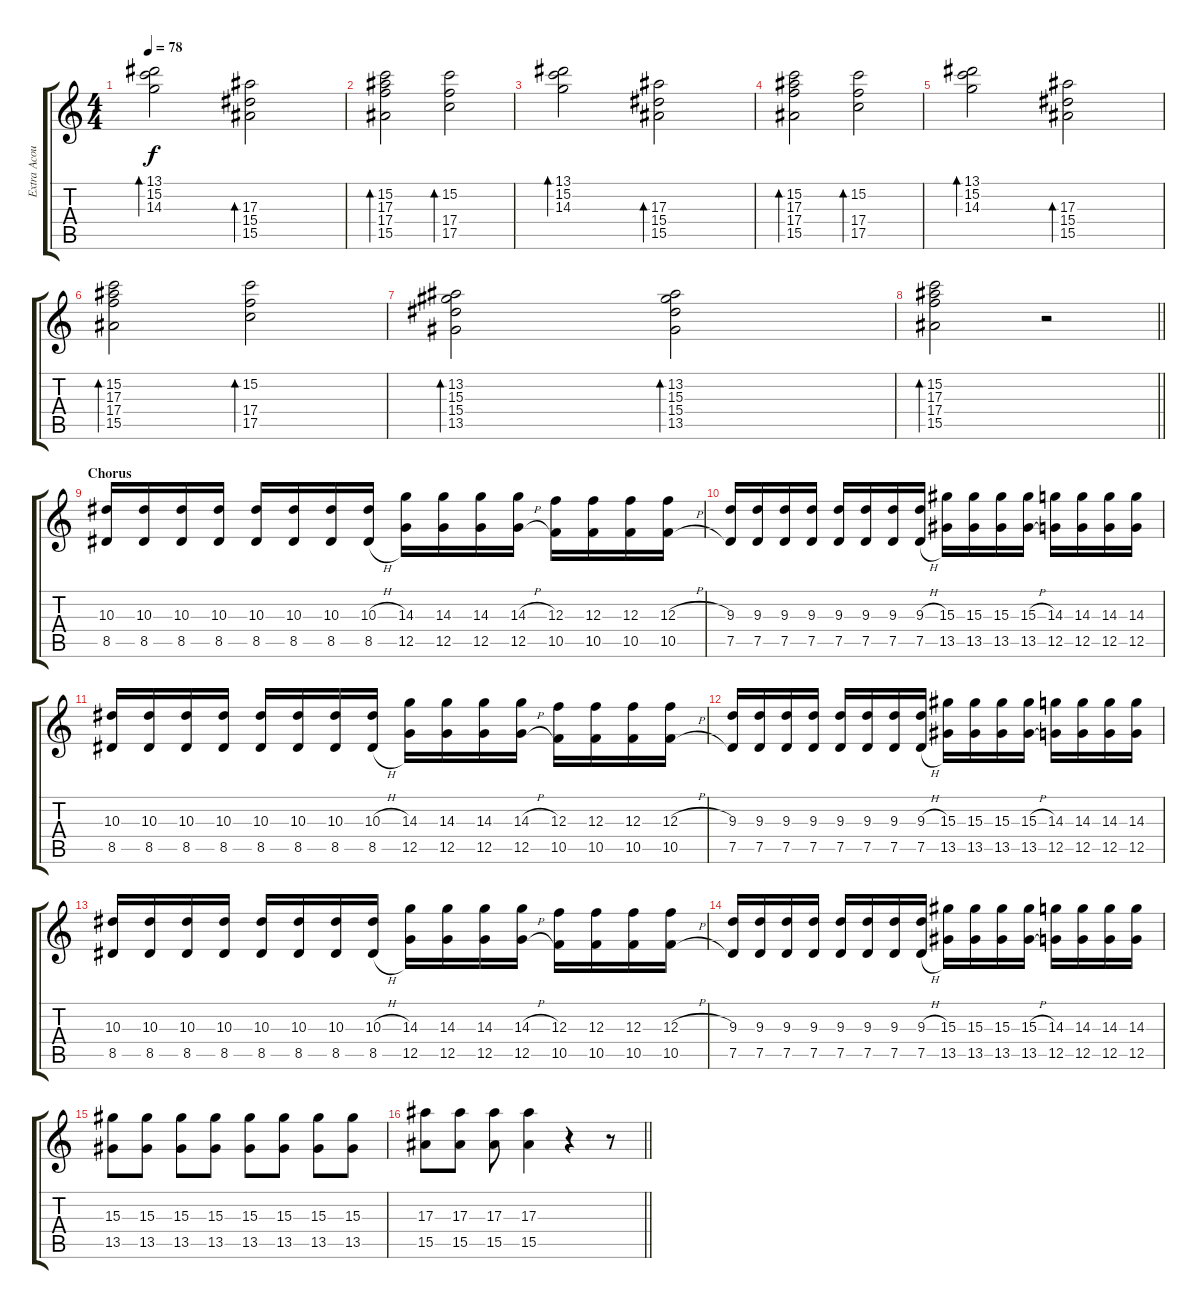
\track ("Extra Acoustic Guitar" "Extra Acou") {instrument acousticguitarsteel}
\staff {score tabs}
\tuning (D4 A3 F3 C3 G2 C2) {hide}
\ts (4 4)
\tempo 78
\clef g2
\ks c
(13.1 15.2 14.3).2{bd 60 dy f} (17.3 15.4 15.5).2{bd 60} |
(15.2 17.3 17.4 15.5).2{bd 60} (15.2 17.4 17.5).2{bd 60} |
(13.1 15.2 14.3).2{bd 60} (17.3 15.4 15.5).2{bd 60} |
(15.2 17.3 17.4 15.5).2{bd 60} (15.2 17.4 17.5).2{bd 60} |
(13.1 15.2 14.3).2{bd 60} (17.3 15.4 15.5).2{bd 60} |
(15.2 17.3 17.4 15.5).2{bd 60} (15.2 17.4 17.5).2{bd 60} |
(13.2 15.3 15.4 13.5).2{bd 60} (13.2 15.3 15.4 13.5).2{bd 60} |
\barLineRight lightlight
(15.2 17.3 17.4 15.5).2{bd 60} r.2 |
\section ("" "Chorus")
(10.3 8.5).16 (10.3 8.5).16 (10.3 8.5).16 (10.3 8.5).16 (10.3 8.5).16 (10.3 8.5).16 (10.3 8.5).16 (10.3{h} 8.5{h}).16 (14.3 12.5).16 (14.3 12.5).16 (14.3 12.5).16 (14.3{h} 12.5{h}).16 (12.3 10.5).16 (12.3 10.5).16 (12.3 10.5).16 (12.3{h} 10.5{h}).16 |
(9.3 7.5).16 (9.3 7.5).16 (9.3 7.5).16 (9.3 7.5).16 (9.3 7.5).16 (9.3 7.5).16 (9.3 7.5).16 (9.3{h} 7.5{h}).16 (15.3 13.5).16 (15.3 13.5).16 (15.3 13.5).16 (15.3{h} 13.5{h}).16 (14.3 12.5).16 (14.3 12.5).16 (14.3 12.5).16 (14.3 12.5).16 |
(10.3 8.5).16 (10.3 8.5).16 (10.3 8.5).16 (10.3 8.5).16 (10.3 8.5).16 (10.3 8.5).16 (10.3 8.5).16 (10.3{h} 8.5{h}).16 (14.3 12.5).16 (14.3 12.5).16 (14.3 12.5).16 (14.3{h} 12.5{h}).16 (12.3 10.5).16 (12.3 10.5).16 (12.3 10.5).16 (12.3{h} 10.5{h}).16 |
(9.3 7.5).16 (9.3 7.5).16 (9.3 7.5).16 (9.3 7.5).16 (9.3 7.5).16 (9.3 7.5).16 (9.3 7.5).16 (9.3{h} 7.5{h}).16 (15.3 13.5).16 (15.3 13.5).16 (15.3 13.5).16 (15.3{h} 13.5{h}).16 (14.3 12.5).16 (14.3 12.5).16 (14.3 12.5).16 (14.3 12.5).16 |
(10.3 8.5).16 (10.3 8.5).16 (10.3 8.5).16 (10.3 8.5).16 (10.3 8.5).16 (10.3 8.5).16 (10.3 8.5).16 (10.3{h} 8.5{h}).16 (14.3 12.5).16 (14.3 12.5).16 (14.3 12.5).16 (14.3{h} 12.5{h}).16 (12.3 10.5).16 (12.3 10.5).16 (12.3 10.5).16 (12.3{h} 10.5{h}).16 |
(9.3 7.5).16 (9.3 7.5).16 (9.3 7.5).16 (9.3 7.5).16 (9.3 7.5).16 (9.3 7.5).16 (9.3 7.5).16 (9.3{h} 7.5{h}).16 (15.3 13.5).16 (15.3 13.5).16 (15.3 13.5).16 (15.3{h} 13.5{h}).16 (14.3 12.5).16 (14.3 12.5).16 (14.3 12.5).16 (14.3 12.5).16 |
(15.3 13.5).8 (15.3 13.5).8 (15.3 13.5).8 (15.3 13.5).8 (15.3 13.5).8 (15.3 13.5).8 (15.3 13.5).8 (15.3 13.5).8 |
\barLineRight lightlight
(17.3 15.5).8 (17.3 15.5).8 (17.3 15.5).8 (17.3 15.5).4 r.4 r.8
